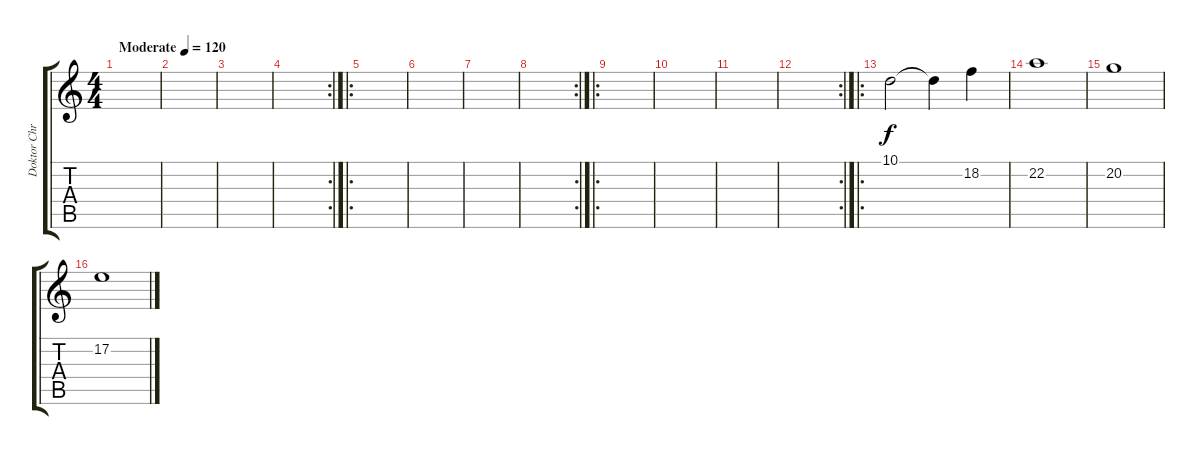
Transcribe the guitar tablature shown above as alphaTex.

\track ("Doktor Christian \"Flake\" Lorenz (Keyboar" "Doktor Chr") {instrument whistle}
\staff {score tabs}
\tuning (E4 B3 G3 D3 A2 D2) {hide}
\ts (4 4)
\tempo (120 "Moderate")
\clef g2
\ks c
|
|
|
\rc 2
|
\ro
|
|
|
\rc 2
|
\ro
|
|
|
\rc 2
|
\ro
10.1.2{volume 13 instrument whistle} 10.1{t}.4 18.2.4 |
22.2.1 |
20.2.1 |
17.2.1
